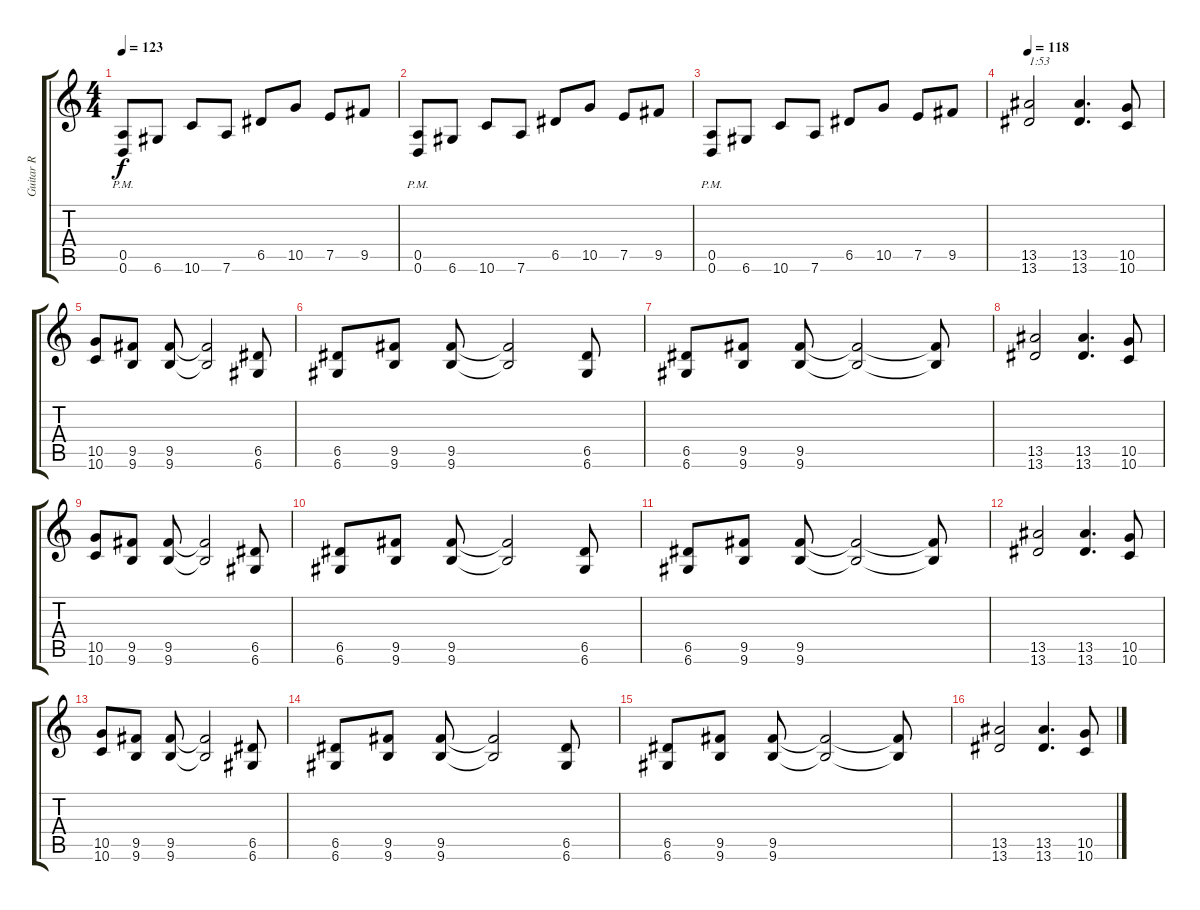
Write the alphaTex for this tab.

\track ("Guitar R" "Guitar R") {instrument distortionguitar}
\staff {score tabs}
\tuning (E4 B3 G3 D3 A2 D2) {hide}
\ts (4 4)
\tempo 123
\clef g2
\ks c
(0.5{pm} 0.6{pm}).8{dy f} 6.6.8 10.6.8 7.6.8 6.5.8 10.5.8 7.5.8 9.5.8 |
(0.5{pm} 0.6{pm}).8 6.6.8 10.6.8 7.6.8 6.5.8 10.5.8 7.5.8 9.5.8 |
(0.5{pm} 0.6{pm}).8 6.6.8 10.6.8 7.6.8 6.5.8 10.5.8 7.5.8 9.5.8 |
\tempo 118
(13.5 13.6).2{txt "1:53"} (13.5 13.6).4{d} (10.5 10.6).8 |
(10.5 10.6).8 (9.5 9.6).8 (9.5 9.6).8 (9.5{t} 9.6{t}).2 (6.5 6.6).8 |
(6.5 6.6).8 (9.5 9.6).8 (9.5 9.6).8 (9.5{t} 9.6{t}).2 (6.5 6.6).8 |
(6.5 6.6).8 (9.5 9.6).8 (9.5 9.6).8 (9.5{t} 9.6{t}).2 (9.5{t} 9.6{t}).8 |
(13.5 13.6).2 (13.5 13.6).4{d} (10.5 10.6).8 |
(10.5 10.6).8 (9.5 9.6).8 (9.5 9.6).8 (9.5{t} 9.6{t}).2 (6.5 6.6).8 |
(6.5 6.6).8 (9.5 9.6).8 (9.5 9.6).8 (9.5{t} 9.6{t}).2 (6.5 6.6).8 |
(6.5 6.6).8 (9.5 9.6).8 (9.5 9.6).8 (9.5{t} 9.6{t}).2 (9.5{t} 9.6{t}).8 |
(13.5 13.6).2 (13.5 13.6).4{d} (10.5 10.6).8 |
(10.5 10.6).8 (9.5 9.6).8 (9.5 9.6).8 (9.5{t} 9.6{t}).2 (6.5 6.6).8 |
(6.5 6.6).8 (9.5 9.6).8 (9.5 9.6).8 (9.5{t} 9.6{t}).2 (6.5 6.6).8 |
(6.5 6.6).8 (9.5 9.6).8 (9.5 9.6).8 (9.5{t} 9.6{t}).2 (9.5{t} 9.6{t}).8 |
(13.5 13.6).2 (13.5 13.6).4{d} (10.5 10.6).8
